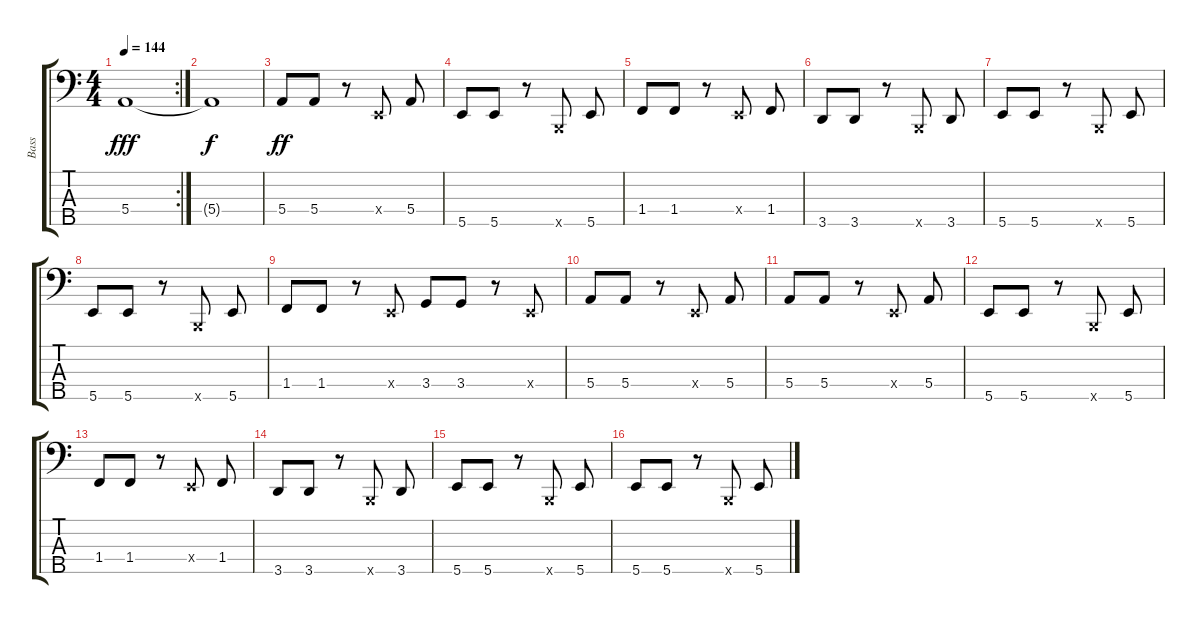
\track ("Bass" "Bass") {instrument contrabass}
\staff {score tabs}
\tuning (G2 D2 A1 E1 B0) {hide}
\rc 2
\ts (4 4)
\tempo 144
\clef f4
\ks c
5.4.1{dy fff} |
5.4{t}.1{dy f} |
5.4.8{dy ff volume 12 instrument electricbassfinger} 5.4.8 r.8 0.4{x}.8 5.4.8 |
5.5.8 5.5.8 r.8 0.5{x}.8 5.5.8 |
1.4.8 1.4.8 r.8 0.4{x}.8 1.4.8 |
3.5.8 3.5.8 r.8 0.5{x}.8 3.5.8 |
5.5.8 5.5.8 r.8 0.5{x}.8 5.5.8 |
5.5.8 5.5.8 r.8 0.5{x}.8 5.5.8 |
1.4.8 1.4.8 r.8 0.4{x}.8 3.4.8 3.4.8 r.8 0.4{x}.8 |
5.4.8 5.4.8 r.8 0.4{x}.8 5.4.8 |
5.4.8{volume 10 instrument electricbassfinger} 5.4.8 r.8 0.4{x}.8 5.4.8 |
5.5.8 5.5.8 r.8 0.5{x}.8 5.5.8 |
1.4.8 1.4.8 r.8 0.4{x}.8 1.4.8 |
3.5.8 3.5.8 r.8 0.5{x}.8 3.5.8 |
5.5.8 5.5.8 r.8 0.5{x}.8 5.5.8 |
5.5.8 5.5.8 r.8 0.5{x}.8 5.5.8
